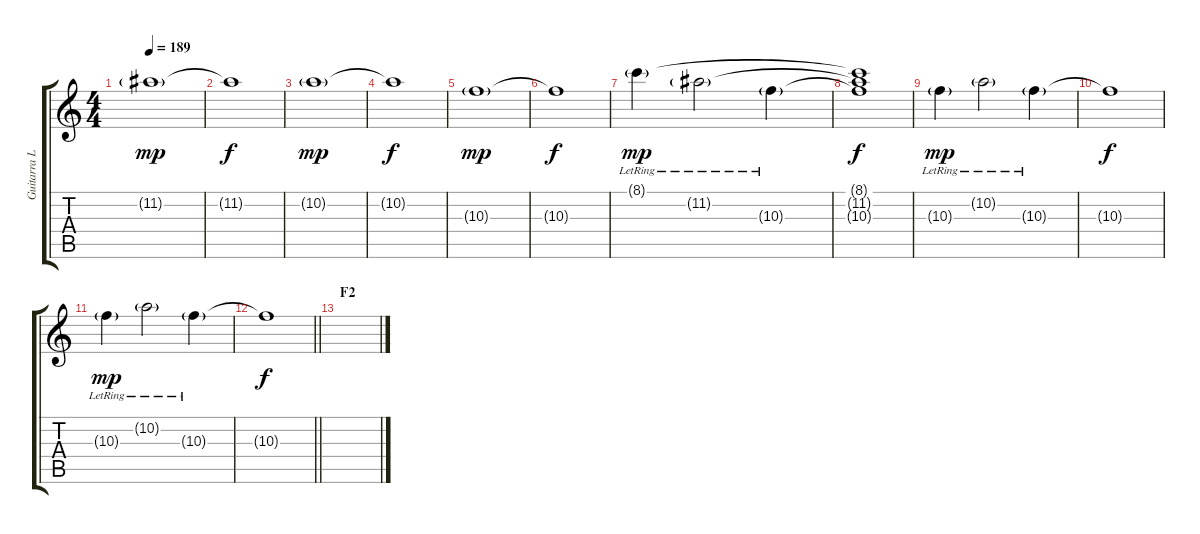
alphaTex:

\track ("Guitarra L2" "Guitarra L") {instrument electricguitarjazz}
\staff {score tabs}
\tuning (E4 B3 G3 D3 A2 D2) {hide}
\ts (4 4)
\tempo 189
\clef g2
\ks c
11.2{g}.1{dy mp} |
11.2{t}.1{dy f} |
10.2{g}.1{dy mp} |
10.2{t}.1{dy f} |
10.3{g}.1{dy mp} |
10.3{t}.1{dy f} |
8.1{g lr}.4{dy mp} 11.2{g lr}.2 10.3{g lr}.4 |
(8.1{t} 11.2{t} 10.3{t}).1{dy f} |
10.3{g lr}.4{dy mp} 10.2{g lr}.2 10.3{g lr}.4 |
10.3{t}.1{dy f} |
10.3{g lr}.4{dy mp} 10.2{g lr}.2 10.3{g lr}.4 |
\barLineRight lightlight
10.3{t}.1{dy f} |
\section ("" "F2")
